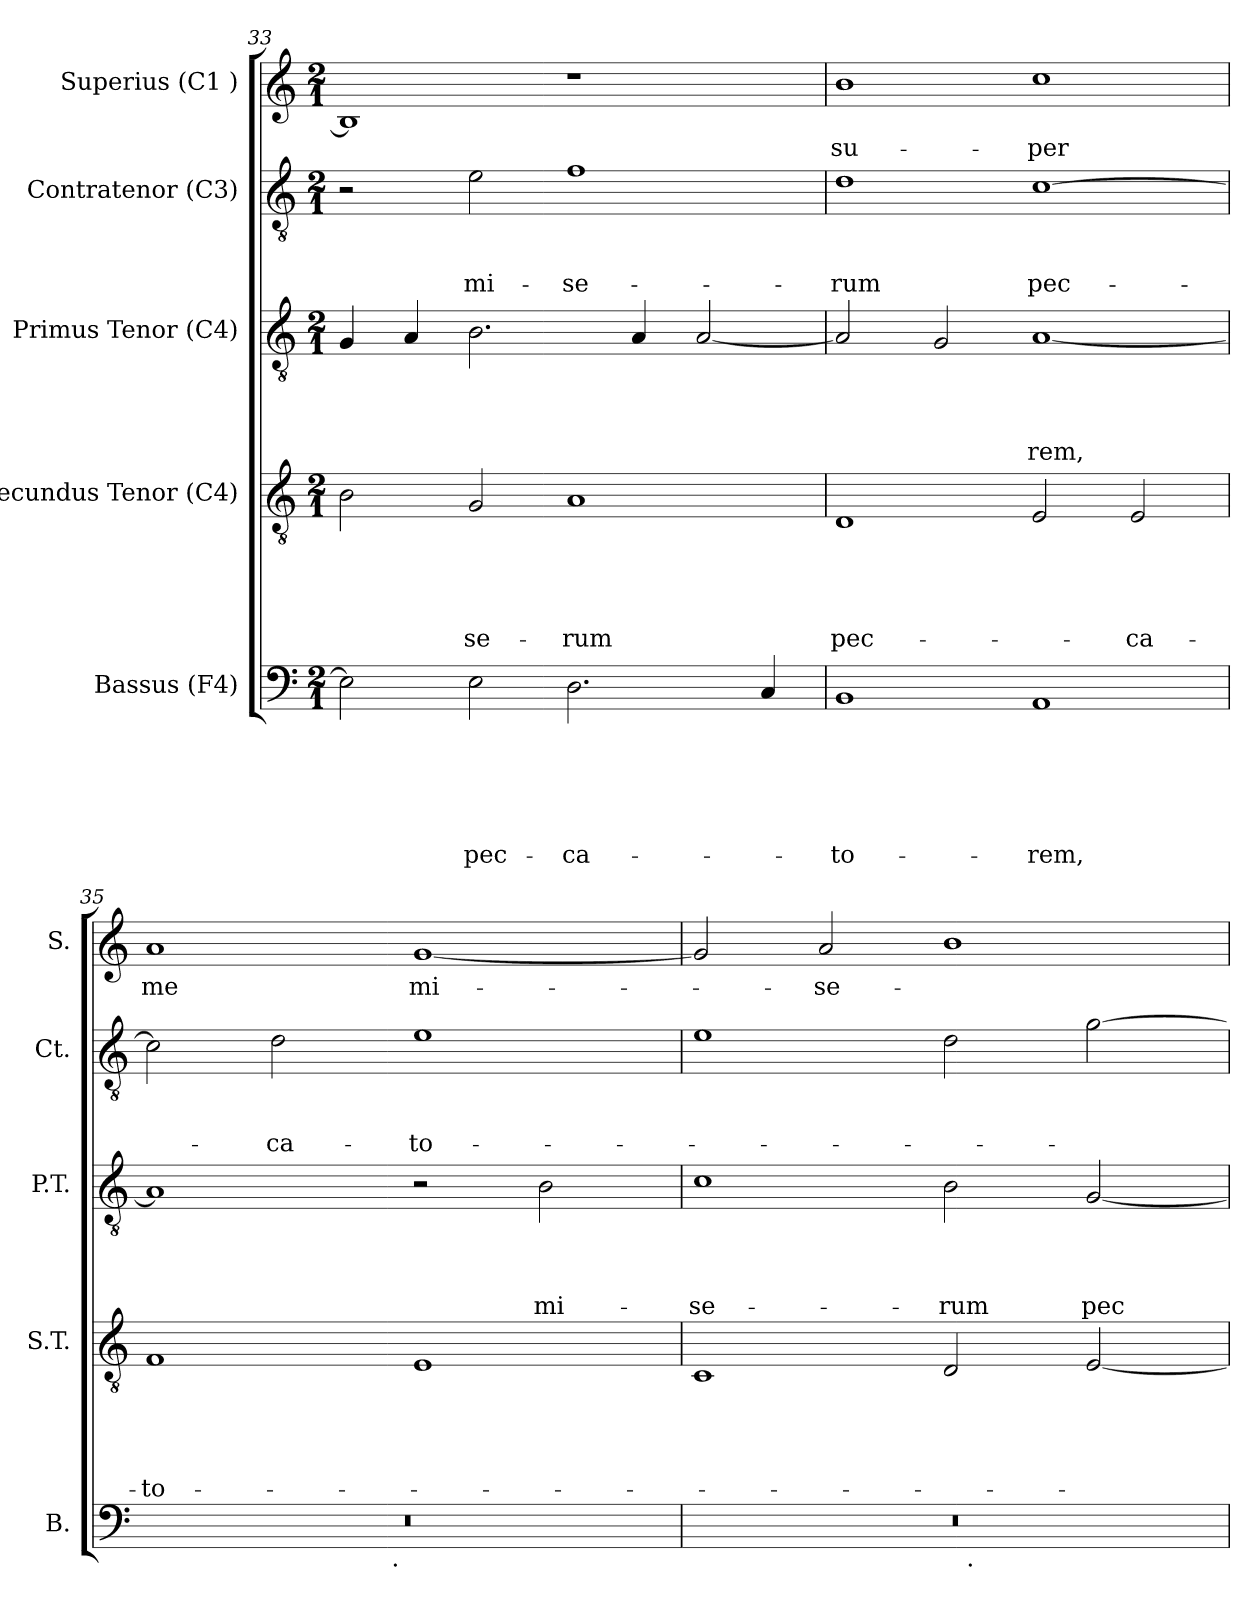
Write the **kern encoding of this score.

**kern	**text	**text	**text	**text	**text	**text	**kern	**text	**text	**text	**text	**text	**kern	**text	**text	**text	**text	**kern	**text	**text	**text	**kern	**text
*part5	*part5	*part5	*part5	*part5	*part5	*part5	*part4	*part4	*part4	*part4	*part4	*part4	*part3	*part3	*part3	*part3	*part3	*part2	*part2	*part2	*part2	*part1	*part1
*staff5	*staff5	*staff5	*staff5	*staff5	*staff5	*staff5	*staff4	*staff4	*staff4	*staff4	*staff4	*staff4	*staff3	*staff3	*staff3	*staff3	*staff3	*staff2	*staff2	*staff2	*staff2	*staff1	*staff1
*I"Bassus (F4)	*	*	*	*	*	*	*I"Secundus Tenor (C4)	*	*	*	*	*	*I"Primus Tenor (C4)	*	*	*	*	*I"Contratenor (C3)	*	*	*	*I"Superius (C1 )	*
*I'B.	*	*	*	*	*	*	*I'S.T.	*	*	*	*	*	*I'P.T.	*	*	*	*	*I'Ct.	*	*	*	*I'S.	*
*clefF4	*	*	*	*	*	*	*clefGv2	*	*	*	*	*	*clefGv2	*	*	*	*	*clefGv2	*	*	*	*clefG2	*
*k[]	*	*	*	*	*	*	*k[]	*	*	*	*	*	*k[]	*	*	*	*	*k[]	*	*	*	*k[]	*
*C:	*	*	*	*	*	*	*C:	*	*	*	*	*	*C:	*	*	*	*	*C:	*	*	*	*C:	*
*M2/1	*	*	*	*	*	*	*M2/1	*	*	*	*	*	*M2/1	*	*	*	*	*M2/1	*	*	*	*M2/1	*
=33	=33	=33	=33	=33	=33	=33	=33	=33	=33	=33	=33	=33	=33	=33	=33	=33	=33	=33	=33	=33	=33	=33	=33
2E\]	.	.	.	.	.	.	2B\	.	.	.	.	.	4G/	.	.	.	.	2r	.	.	.	1B]	.
.	.	.	.	.	.	.	.	.	.	.	.	.	4A/	.	.	.	.	.	.	.	.	.	.
!	!	!	!	!	!	!LO:LY:b	!	!	!	!	!	!LO:LY:b	!	!	!	!	!	!	!	!	!LO:LY:b	!	!
2E\	.	.	.	.	.	pec-	2G/	.	.	.	.	-se-	2.B\	.	.	.	.	2e\	.	.	mi-	.	.
!	!	!	!	!	!	!LO:LY:b	!	!	!	!	!	!LO:LY:b	!	!	!	!	!	!	!	!	!LO:LY:b	!	!
2.D\	.	.	.	.	.	-ca-	1A	.	.	.	.	-rum	.	.	.	.	.	1f	.	.	-se-	1r	.
.	.	.	.	.	.	.	.	.	.	.	.	.	4A/	.	.	.	.	.	.	.	.	.	.
.	.	.	.	.	.	.	.	.	.	.	.	.	[<2A/	.	.	.	.	.	.	.	.	.	.
4C/	.	.	.	.	.	.	.	.	.	.	.	.	.	.	.	.	.	.	.	.	.	.	.
=34	=34	=34	=34	=34	=34	=34	=34	=34	=34	=34	=34	=34	=34	=34	=34	=34	=34	=34	=34	=34	=34	=34	=34
!	!	!	!	!	!	!LO:LY:b	!	!	!	!	!	!LO:LY:b	!	!	!	!	!	!	!	!	!LO:LY:b	!	!LO:LY:b
1BB	.	.	.	.	.	-to-	1D	.	.	.	.	pec-	2A/]	.	.	.	.	1d	.	.	-rum	1b	-su-
.	.	.	.	.	.	.	.	.	.	.	.	.	2G/	.	.	.	.	.	.	.	.	.	.
!	!	!	!	!	!	!LO:LY:b	!	!	!	!	!	!	!	!	!	!	!LO:LY:b	!	!	!	!LO:LY:b	!	!LO:LY:b
1AA	.	.	.	.	.	-rem,	2E/	.	.	.	.	.	[<1A	.	.	.	-rem,	[>1c	.	.	pec-	1cc	-per
!	!	!	!	!	!	!	!	!	!	!	!	!LO:LY:b	!	!	!	!	!	!	!	!	!	!	!
.	.	.	.	.	.	.	2E/	.	.	.	.	-ca-	.	.	.	.	.	.	.	.	.	.	.
=35	=35	=35	=35	=35	=35	=35	=35	=35	=35	=35	=35	=35	=35	=35	=35	=35	=35	=35	=35	=35	=35	=35	=35
!	!	!	!	!	!	!	!	!	!	!	!	!LO:LY:b	!	!	!	!	!	!	!	!	!	!	!LO:LY:b
*^	*	*	*	*	*	*	*	*	*	*	*	*	*	*	*	*	*	*	*	*	*	*	*
0r	2ryy	.	.	.	.	.	.	1F	.	.	.	.	-to-	1A]	.	.	.	.	2c\]	.	.	.	1a	me
!	!	!	!	!	!	!	!	!	!	!	!	!	!	!	!	!	!	!	!	!	!	!LO:LY:b	!	!
.	4...ryy	.	.	.	.	.	.	.	.	.	.	.	.	.	.	.	.	.	2d\	.	.	-ca-	.	.
!	!LO:TX:b:t=.	!	!	!	!	!	!	!	!	!	!	!	!	!	!	!	!	!	!	!	!	!	!	!
.	1ryy	.	.	.	.	.	.	.	.	.	.	.	.	.	.	.	.	.	.	.	.	.	.	.
!	!	!	!	!	!	!	!	!	!	!	!	!	!	!	!	!	!	!	!	!	!	!LO:LY:b	!	!LO:LY:b
.	.	.	.	.	.	.	.	1E	.	.	.	.	.	2r	.	.	.	.	1e	.	.	-to-	[>1g	mi-
!	!	!	!	!	!	!	!	!	!	!	!	!	!	!	!	!	!	!LO:LY:b	!	!	!	!	!	!
.	.	.	.	.	.	.	.	.	.	.	.	.	.	2B\	.	.	.	mi-	.	.	.	.	.	.
.	32ryy	.	.	.	.	.	.	.	.	.	.	.	.	.	.	.	.	.	.	.	.	.	.	.
!!LO:PB:g=z
=36	=36	=36	=36	=36	=36	=36	=36	=36	=36	=36	=36	=36	=36	=36	=36	=36	=36	=36	=36	=36	=36	=36	=36	=36
!	!	!	!	!	!	!	!	!	!	!	!	!	!	!	!	!	!	!LO:LY:b	!	!	!	!	!	!
0r	1ryy	.	.	.	.	.	.	1C	.	.	.	.	.	1c	.	.	.	-se-	1e	.	.	.	2g/]	.
!	!	!	!	!	!	!	!	!	!	!	!	!	!	!	!	!	!	!	!	!	!	!	!	!LO:LY:b
.	.	.	.	.	.	.	.	.	.	.	.	.	.	.	.	.	.	.	.	.	.	.	2a/	-se-
!	!	!	!	!	!	!	!	!	!	!	!	!	!	!	!	!	!	!LO:LY:b	!	!	!	!	!	!
.	32ryy	.	.	.	.	.	.	2D/	.	.	.	.	.	2B\	.	.	.	-rum	2d\	.	.	.	1b	.
!	!LO:TX:b:t=.	!	!	!	!	!	!	!	!	!	!	!	!	!	!	!	!	!	!	!	!	!	!	!
.	2ryy	.	.	.	.	.	.	.	.	.	.	.	.	.	.	.	.	.	.	.	.	.	.	.
!	!	!	!	!	!	!	!	!	!	!	!	!	!	!	!	!	!	!LO:LY:b	!	!	!	!	!	!
.	.	.	.	.	.	.	.	[<2E/	.	.	.	.	.	[<2G/	.	.	.	pec-	[>2g\	.	.	.	.	.
.	4...ryy	.	.	.	.	.	.	.	.	.	.	.	.	.	.	.	.	.	.	.	.	.	.	.
*v	*v	*	*	*	*	*	*	*	*	*	*	*	*	*	*	*	*	*	*	*	*	*	*	*
=	=	=	=	=	=	=	=	=	=	=	=	=	=	=	=	=	=	=	=	=	=	=	=
*-	*-	*-	*-	*-	*-	*-	*-	*-	*-	*-	*-	*-	*-	*-	*-	*-	*-	*-	*-	*-	*-	*-	*-
